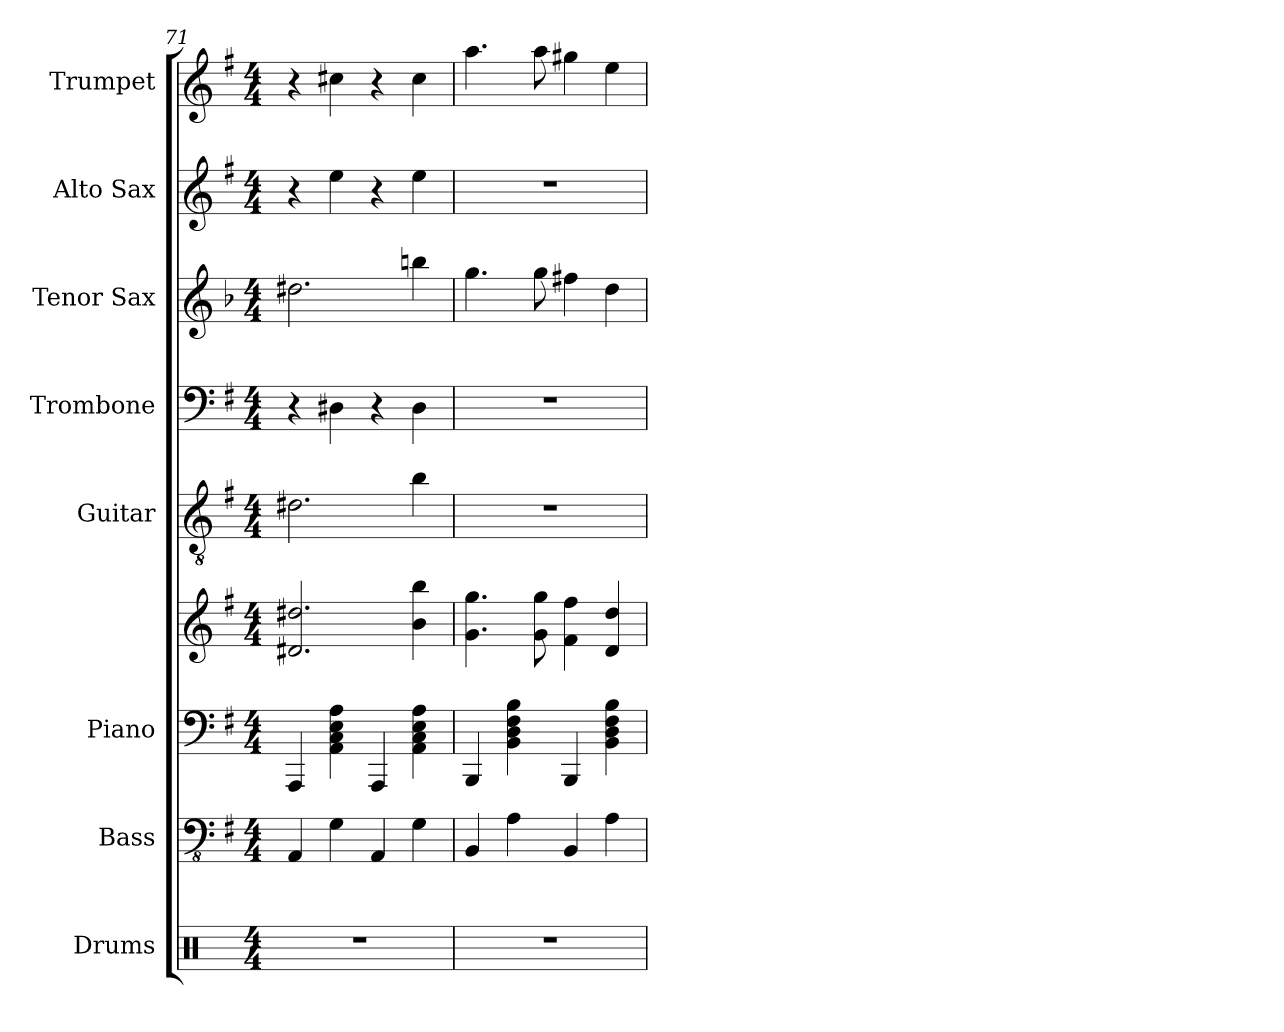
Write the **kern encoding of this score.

**kern	**kern	**kern	**kern	**kern	**kern	**kern	**kern	**kern
*part8	*part7	*part6	*part6	*part5	*part4	*part3	*part2	*part1
*staff9	*staff8	*staff7	*staff6	*staff5	*staff4	*staff3	*staff2	*staff1
*I"Drums	*I"Bass	*I"Piano	*	*I"Guitar	*I"Trombone	*I"Tenor Sax	*I"Alto Sax	*I"Trumpet
*I'Drums	*I'Bass	*I'Piano	*	*I'Gtr.	*I'Tbn.	*I'Tenor	*I'Alto	*I'Tpt.
*clefX	*clefFv4	*clefF4	*clefG2	*clefGv2	*clefF4	*clefG2	*clefG2	*clefG2
*	*	*	*	*	*	*ITrd8c14	*ITrd5c9	*ITrd1c2
*k[]	*k[f#]	*k[f#]	*k[f#]	*k[f#]	*k[f#]	*k[b-]	*k[b-e-]	*k[b-]
*M4/4	*M4/4	*M4/4	*M4/4	*M4/4	*M4/4	*M4/4	*M4/4	*M4/4
=71	=71	=71	=71	=71	=71	=71	=71	=71
1r	4AAA/	4AAA/	2.d#X/ 2.dd#X/	2.d#X\	4r	2.d#X\	4r	4r
.	4GG\	4AA\ 4C\ 4E\ 4A\	.	.	4D#X\	.	4g\	4bn\
.	4AAA/	4AAA/	.	.	4r	.	4r	4r
.	4GG\	4AA\ 4C\ 4E\ 4A\	4b\ 4bb\	4b\	4D#\	4bn\	4g\	4b\
=72	=72	=72	=72	=72	=72	=72	=72	=72
1r	4BBB/	4BBB/	4.g\ 4.gg\	1r	1r	4.g\	1r	4.gg\
.	4AA\	4BB\ 4D\ 4F#\ 4B\	.	.	.	.	.	.
.	.	.	8g\ 8gg\	.	.	8g\	.	8gg\
.	4BBB/	4BBB/	4f#\ 4ff#\	.	.	4f#X\	.	4ff#X\
.	4AA\	4BB\ 4D\ 4F#\ 4B\	4d/ 4dd/	.	.	4d\	.	4dd\
=	=	=	=	=	=	=	=	=
*-	*-	*-	*-	*-	*-	*-	*-	*-
